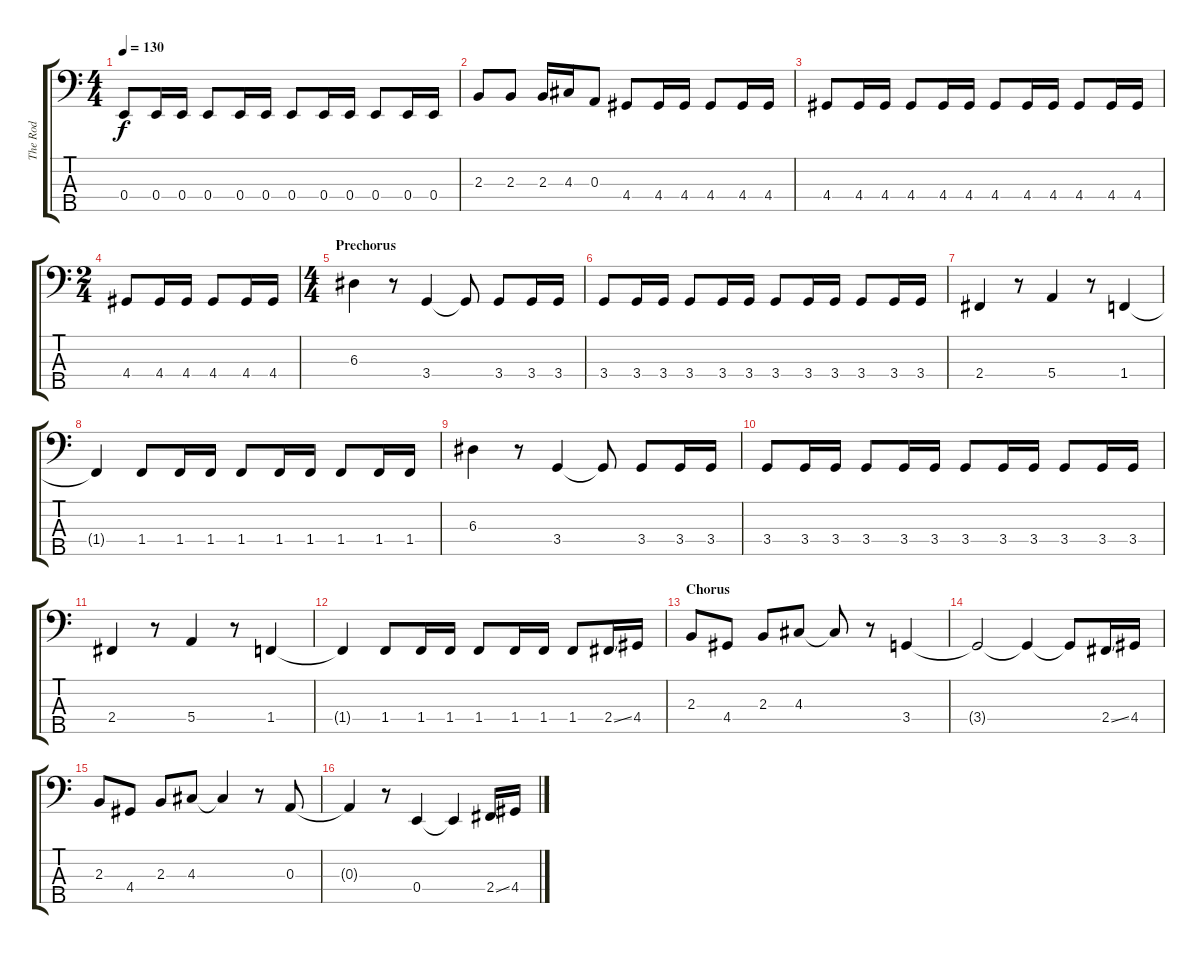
\track ("The Rod" "The Rod") {instrument electricbasspick}
\staff {score tabs}
\tuning (G2 D2 A1 E1 B0) {hide}
\ts (4 4)
\tempo 130
\clef f4
\ks c
0.4.8{dy f} 0.4.16 0.4.16 0.4.8 0.4.16 0.4.16 0.4.8 0.4.16 0.4.16 0.4.8 0.4.16 0.4.16 |
2.3.8 2.3.8 2.3.16 4.3.16 0.3.8 4.4.8 4.4.16 4.4.16 4.4.8 4.4.16 4.4.16 |
4.4.8 4.4.16 4.4.16 4.4.8 4.4.16 4.4.16 4.4.8 4.4.16 4.4.16 4.4.8 4.4.16 4.4.16 |
\ts (2 4)
4.4.8 4.4.16 4.4.16 4.4.8 4.4.16 4.4.16 |
\ts (4 4)
\section ("" "Prechorus")
6.3.4 r.8 3.4.4 3.4{t}.8 3.4.8 3.4.16 3.4.16 |
3.4.8 3.4.16 3.4.16 3.4.8 3.4.16 3.4.16 3.4.8 3.4.16 3.4.16 3.4.8 3.4.16 3.4.16 |
2.4.4 r.8 5.4.4 r.8 1.4.4 |
1.4{t}.4 1.4.8 1.4.16 1.4.16 1.4.8 1.4.16 1.4.16 1.4.8 1.4.16 1.4.16 |
6.3.4 r.8 3.4.4 3.4{t}.8 3.4.8 3.4.16 3.4.16 |
3.4.8 3.4.16 3.4.16 3.4.8 3.4.16 3.4.16 3.4.8 3.4.16 3.4.16 3.4.8 3.4.16 3.4.16 |
2.4.4 r.8 5.4.4 r.8 1.4.4 |
1.4{t}.4 1.4.8 1.4.16 1.4.16 1.4.8 1.4.16 1.4.16 1.4.8 2.4{ss}.16 4.4.16 |
\section ("" "Chorus")
2.3.8 4.4.8 2.3.8 4.3.8 4.3{t}.8 r.8 3.4.4 |
3.4{t}.2 3.4{t}.4 3.4{t}.8 2.4{ss}.16 4.4.16 |
2.3.8 4.4.8 2.3.8 4.3.8 4.3{t}.4 r.8 0.3.8 |
0.3{t}.4 r.8 0.4.4 0.4{t}.4 2.4{ss}.16 4.4.16
